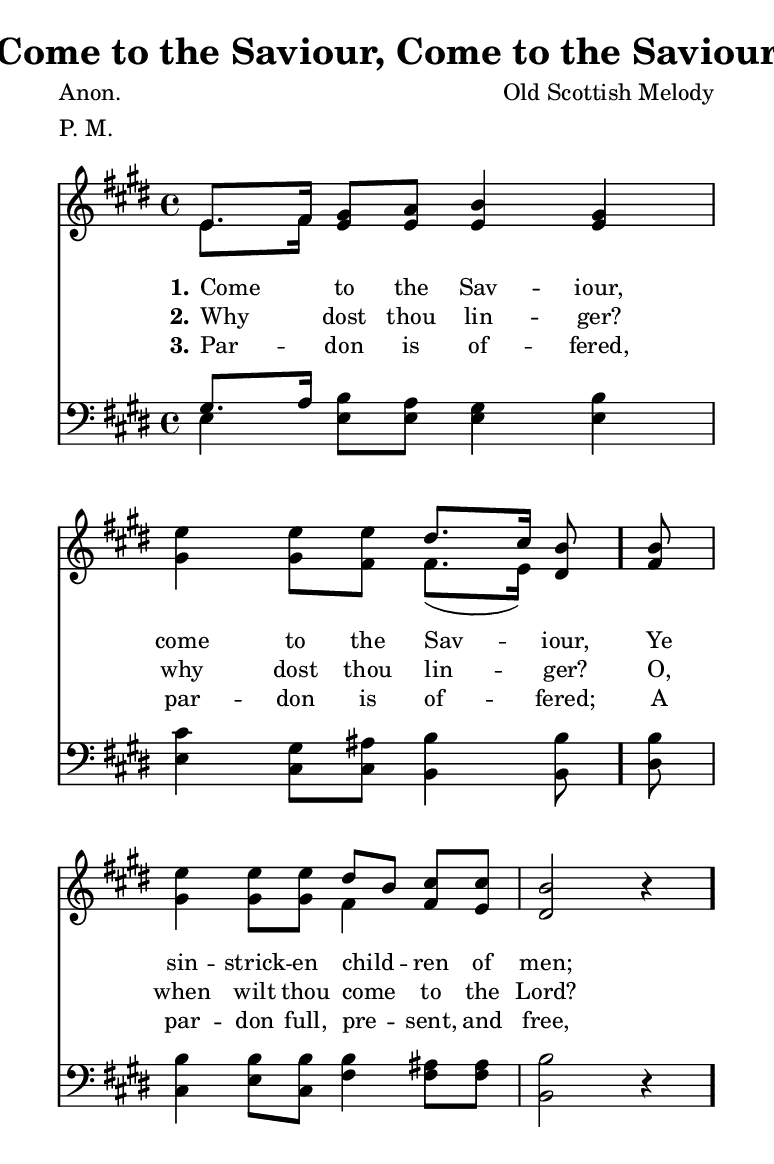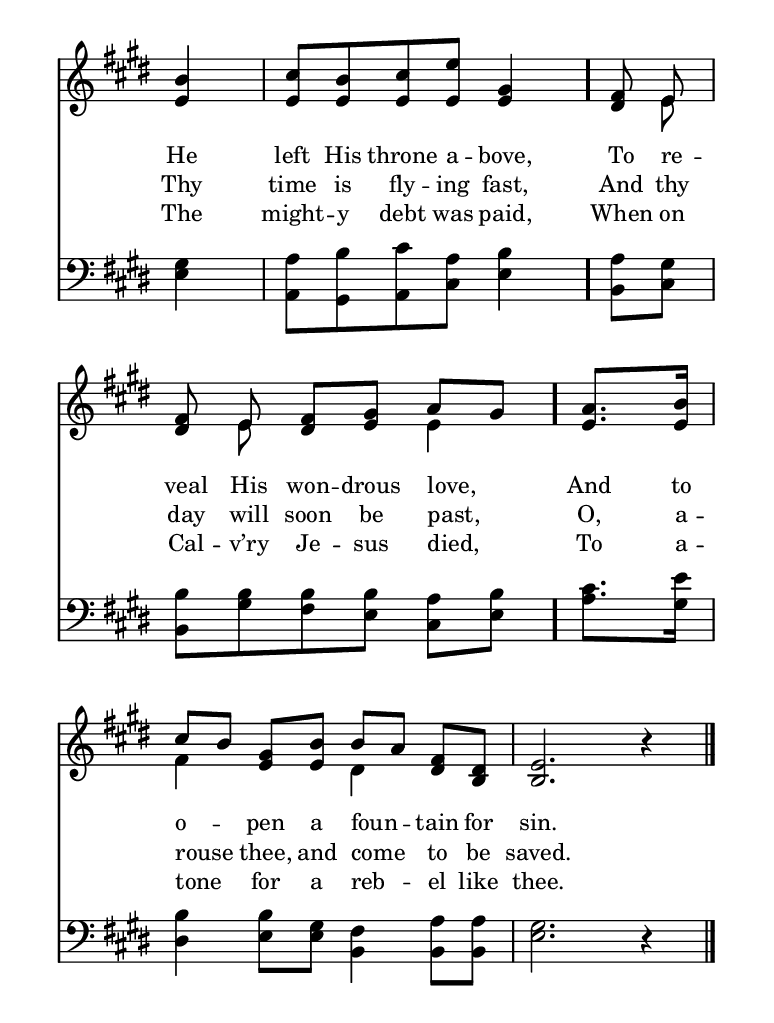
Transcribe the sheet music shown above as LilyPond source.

\include "common/global.ily"
\paper {
  \include "common/paper.ily"
  ragged-bottom = ##t
  ragged-last-bottom = ##t
  systems-per-page = ##f
  %page-count = ##f
}

\header{
  hymnnumber = "72"
  title = "Come to the Saviour, Come to the Saviour"
  tunename = ""
  meter = "P. M."
  poet = "Anon."
  composer = "Old Scottish Melody"
  %copyright = ""
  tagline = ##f
}

% for fermata in MIDI
ta = { \tempo 4=76 }
tb = { \tempo 4=38 }

global = {
  \include "common/overrides.ily"
  %\override Staff.TimeSignature.style = #'numbered
  \time 4/4
  \override Score.MetronomeMark.transparent = ##t % hide all fermata changes too
  \ta
  \key e \major
  %\partial 4
  \autoBeamOff
}

notesSoprano = {
\global
\relative c' {

	e8.[ fis16] gis8 a8 b4 gis4 | e'4 e8 e8 dis8.[ cis16] b8
	b8 | e4 e8 e8 dis8[ b8] cis8 cis8 | b2 r4
	b4 | cis8 b8 cis8 e8 gis,4
	fis8 e8 fis8 e8 fis8 gis8 a8[ gis8]
	a8. b16 | cis8[ b8] gis8 b8 b8[ a8] fis8 dis8 | e2. r4

  \bar "|."

}
}

notesAlto = {
\global
\relative e' {

	e8.[ fis16] e8 e8 e4 e4 | gis4 gis8 fis8 fis8.[( e16)] dis8
	fis8 | gis4 gis8 gis8 fis4 fis8 e8 | dis2 r4
	e4 | e8 e8 e8 e8 e4
	dis8 e8 | dis8 e8 dis8 e8 e4
	e8. e16 | fis4 e8 e8 dis4 dis8 b8 | b2. r4

}
}

notesTenor = {
\global
\relative a {

	gis8.[ a16] b8 a8 gis4 b4 | cis4 gis8 ais8 b4 b8
	b8 | b4 b8 b8 b4 ais8 ais8 | b2 r4
	gis4 | a8 b8 cis8 a8 b4
	a8 gis b8 b8 b8 b8 a8[ b8]
	cis8. e16 | b4 b8 gis8 fis4 a8 a8 | gis2. r4

}
}

notesBass = {
\global
\relative f {

	e4 e8 e8 e4 e4 | e4 cis8 cis8 b4 b8
	dis8 | cis4 e8 cis8 fis4 fis8 fis8 | b,2 r4
	e4 | a,8 gis8 a8 cis8 e4
	b8 cis8 | b8 gis'8 fis8 e8 cis8[ e8]
	a8. gis16 | dis4 e8 e8 b4 b8 b8 | e2. r4

}
}

wordsA = \lyricmode {
\set stanza = "1."

Come to the Sav -- iour, come to the Sav -- iour, \bar "."
Ye {\break} sin -- strick -- en child -- ren of men; \bar "."
He left His throne a -- bove, \bar "."
To re -- {\break} veal His won -- drous love, \bar "."
And to o -- pen a foun -- tain for sin. \bar "."

}

wordsB = \lyricmode {
\set stanza = "2."

Why dost thou lin -- ger? why dost thou lin -- ger?
O, when wilt thou come to the Lord?
Thy time is fly -- ing fast,
And thy day will soon be past,
O, a -- rouse thee, and come to be saved.

}

wordsC = \lyricmode {
\set stanza = "3."

Par -- don is of -- fered, par -- don is of -- fered;
A par -- don full, pre -- sent, and free,
The might -- y debt was paid,
When on Cal -- v’ry Je -- sus died,
To a -- tone for a reb -- el like thee.

}

wordsD = \markuplist {

\line { Come to the fountain, come to the fountain, }
\line { The fountain which cleanses the soul; }
\line { ’Tis cleansing far and near, }
\line { And its streams are flowing here, }
\line { Oh, believe it, and thou art made whole! }

}

wordsE = \markuplist {

\line { I do believe it! I do believe it; }
\line { I am saved through the blood of the Lamb; }
\line { My happy soul is free, }
\line { For the Lord has pardoned me, }
\line { Hallelujah to Jesus’ name! }

}

\score {
  \context ChoirStaff <<
    \context Staff = upper <<
      \set ChoirStaff.systemStartDelimiter = #'SystemStartBar
      \partcombine #'(2 . 9) \notesSoprano \notesAlto
      \context NullVoice = sopranos { \voiceOne << \notesSoprano >> }
      \context NullVoice = altos { \voiceTwo << \notesAlto >> }
      \context Lyrics = one   \lyricsto sopranos \wordsA
      \context Lyrics = two   \lyricsto sopranos \wordsB
      \context Lyrics = three \lyricsto sopranos \wordsC
    >>
    \context Staff = men <<
      \clef bass
      \partcombine #'(2 . 9) \notesTenor \notesBass
      \context NullVoice = tenors { \voiceOne << \notesTenor >> }
      \context NullVoice = basses { \voiceTwo << \notesBass >> }
    >>
  >>
  \layout {
    \include "common/layout.ily"
  }
  \midi{
    \include "common/midi.ily"
  }
}

\markup { \fill-line { \column {
  \line{ \bold 4 \column { \wordsD } } \combine \null \vspace #0.4
  \line{ \bold 5 \column { \wordsE } } %\combine \null \vspace #0.4
} } }

\version "2.19.49"  % necessary for upgrading to future LilyPond versions.

% vi:set et ts=2 sw=2 ai nocindent syntax=lilypond:
